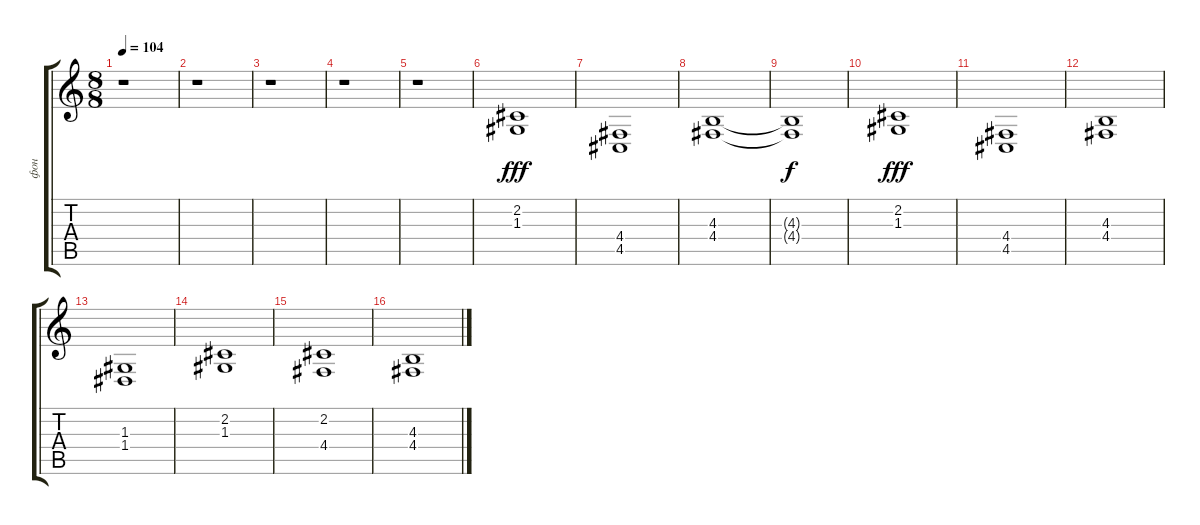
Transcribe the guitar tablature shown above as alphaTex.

\track ("фон" "фон") {instrument pad2warm}
\staff {score tabs}
\tuning (E4 B3 G3 D3 A2 E2) {hide}
\ts (8 8)
\tempo 104
\clef g2
\ks c
r.1{dy fff} |
r.1 |
r.1 |
r.1 |
r.1 |
(2.2 1.3).1 |
(4.4 4.5).1 |
(4.3 4.4).1 |
(4.3{t} 4.4{t}).1{dy f} |
(2.2 1.3).1{dy fff} |
(4.4 4.5).1 |
(4.3 4.4).1 |
(1.3 1.4).1 |
(2.2 1.3).1 |
(2.2 4.4).1 |
(4.3 4.4).1
